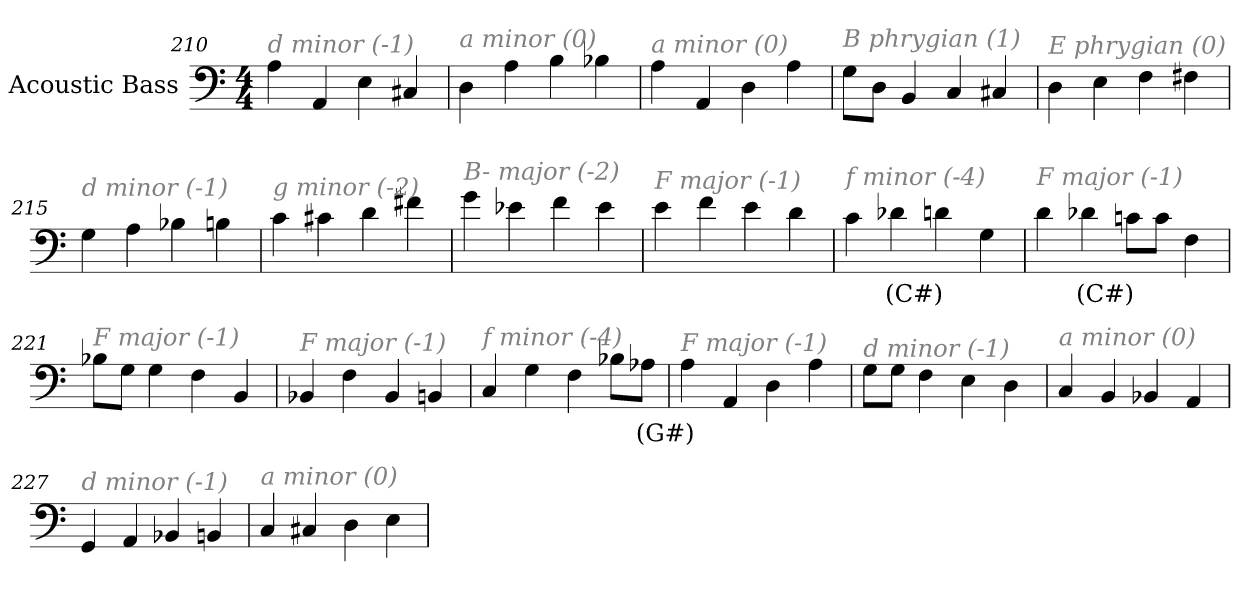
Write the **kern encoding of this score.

**kern	**text
*part1	*part1
*staff1	*staff1
*I"Acoustic Bass	*
*clefF4	*
*ITrd7c12	*
*k[]	*
*C:	*
*M4/4	*
=210	=210
!LO:TX:i:color=#808080:t=d minor (-1)	!
4AA	.
4AAA	.
4EE	.
4CC#X	.
=211	=211
!LO:TX:i:color=#808080:t=a minor (0)	!
4DD	.
4AA	.
4BB	.
4BB-X	.
=212	=212
!LO:TX:i:color=#808080:t=a minor (0)	!
4AA	.
4AAA	.
4DD	.
4AA	.
=213	=213
!LO:TX:i:color=#808080:t=B phrygian (1)	!
8GGL	.
8DDJ	.
4BBB	.
4CC	.
4CC#X	.
=214	=214
!LO:TX:i:color=#808080:t=E phrygian (0)	!
4DD	.
4EE	.
4FF	.
4FF#X	.
=215	=215
!LO:TX:i:color=#808080:t=d minor (-1)	!
4GG	.
4AA	.
4BB-X	.
4BBn	.
=216	=216
!LO:TX:i:color=#808080:t=g minor (-2)	!
4C	.
4C#X	.
4D	.
4F#X	.
=217	=217
!LO:TX:i:color=#808080:t=B- major (-2)	!
4G	.
4E-X	.
4F	.
4E-	.
=218	=218
!LO:TX:i:color=#808080:t=F major (-1)	!
4E	.
4F	.
4E	.
4D	.
=219	=219
!LO:TX:i:color=#808080:t=f minor (-4)	!
4C	.
4D-Xi	(C#)
4D	.
4GG	.
=220	=220
!LO:TX:i:color=#808080:t=F major (-1)	!
4D	.
4D-Xi	(C#)
8CnL	.
8CJ	.
4FF	.
=221	=221
!LO:TX:i:color=#808080:t=F major (-1)	!
8BB-XL	.
8GGJ	.
4GG	.
4FF	.
4BBB	.
=222	=222
!LO:TX:i:color=#808080:t=F major (-1)	!
4BBB-X	.
4FF	.
4BBB-	.
4BBBn	.
=223	=223
!LO:TX:i:color=#808080:t=f minor (-4)	!
4CC	.
4GG	.
4FF	.
8BB-XL	.
8AA-XiJ	(G#)
=224	=224
!LO:TX:i:color=#808080:t=F major (-1)	!
4AA	.
4AAA	.
4DD	.
4AA	.
=225	=225
!LO:TX:i:color=#808080:t=d minor (-1)	!
8GGL	.
8GGJ	.
4FF	.
4EE	.
4DD	.
=226	=226
!LO:TX:i:color=#808080:t=a minor (0)	!
4CC	.
4BBB	.
4BBB-X	.
4AAA	.
=227	=227
!LO:TX:i:color=#808080:t=d minor (-1)	!
4GGG	.
4AAA	.
4BBB-X	.
4BBBn	.
=228	=228
!LO:TX:i:color=#808080:t=a minor (0)	!
4CC	.
4CC#X	.
4DD	.
4EE	.
=	=
*-	*-
